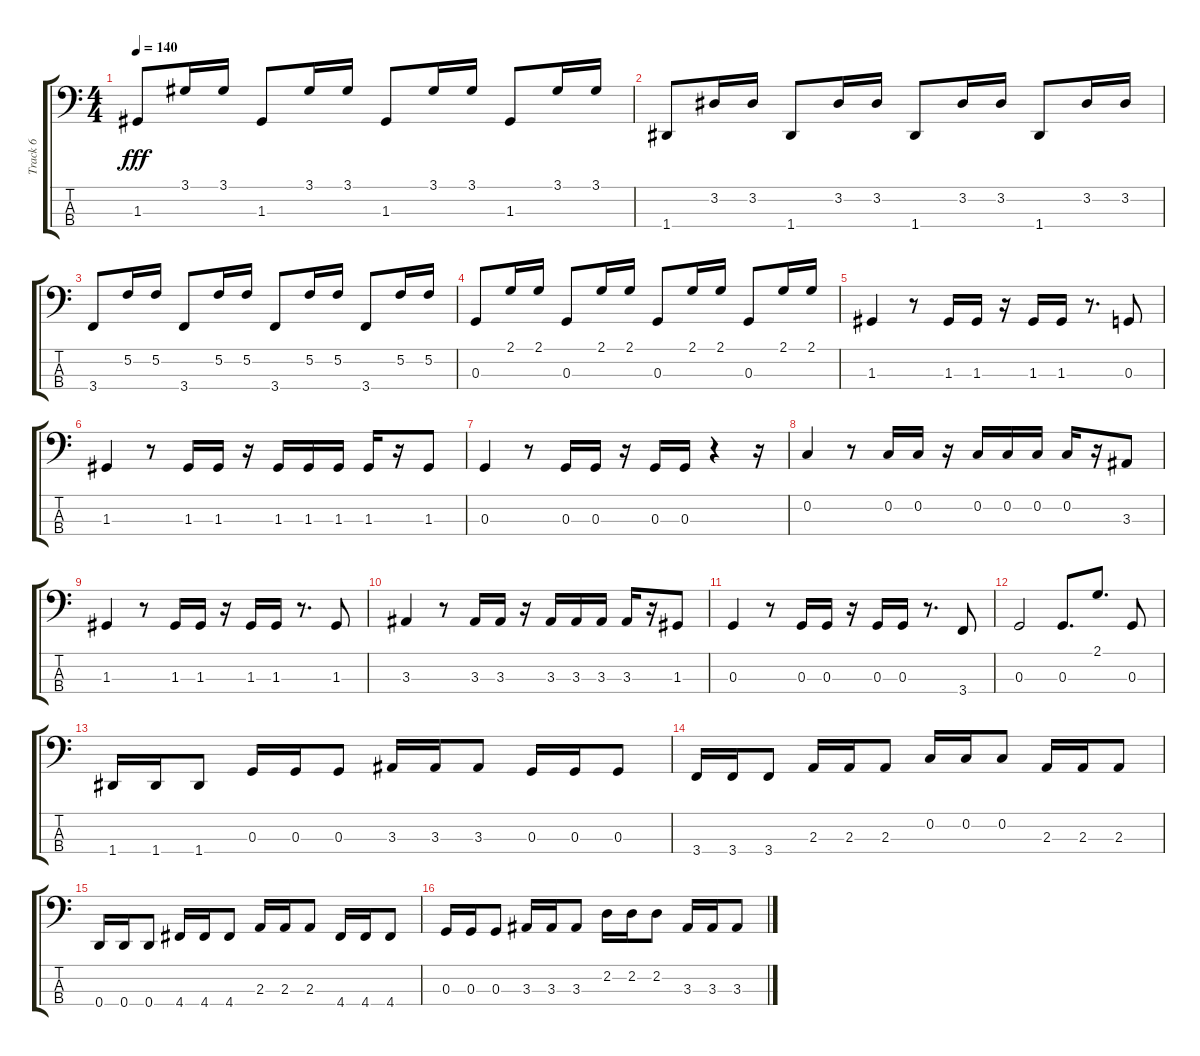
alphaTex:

\track ("Track 6" "Track 6") {instrument electricbassfinger}
\staff {score tabs}
\tuning (F2 C2 G1 D1) {hide}
\ts (4 4)
\tempo 140
\clef f4
\ks c
1.3.8{dy fff} 3.1.16 3.1.16 1.3.8 3.1.16 3.1.16 1.3.8 3.1.16 3.1.16 1.3.8 3.1.16 3.1.16 |
1.4.8 3.2.16 3.2.16 1.4.8 3.2.16 3.2.16 1.4.8 3.2.16 3.2.16 1.4.8 3.2.16 3.2.16 |
3.4.8 5.2.16 5.2.16 3.4.8 5.2.16 5.2.16 3.4.8 5.2.16 5.2.16 3.4.8 5.2.16 5.2.16 |
0.3.8 2.1.16 2.1.16 0.3.8 2.1.16 2.1.16 0.3.8 2.1.16 2.1.16 0.3.8 2.1.16 2.1.16 |
1.3.4 r.8 1.3.16 1.3.16 r.16 1.3.16 1.3.16 r.8{d} 0.3.8 |
1.3.4 r.8 1.3.16 1.3.16 r.16 1.3.16 1.3.16 1.3.16 1.3.16 r.16 1.3.8 |
0.3.4 r.8 0.3.16 0.3.16 r.16 0.3.16 0.3.16 r.4 r.16 |
0.2.4 r.8 0.2.16 0.2.16 r.16 0.2.16 0.2.16 0.2.16 0.2.16 r.16 3.3.8 |
1.3.4 r.8 1.3.16 1.3.16 r.16 1.3.16 1.3.16 r.8{d} 1.3.8 |
3.3.4 r.8 3.3.16 3.3.16 r.16 3.3.16 3.3.16 3.3.16 3.3.16 r.16 1.3.8 |
0.3.4 r.8 0.3.16 0.3.16 r.16 0.3.16 0.3.16 r.8{d} 3.4.8 |
0.3.2 0.3.8{d} 2.1.8{d} 0.3.8 |
1.4.16 1.4.16 1.4.8 0.3.16 0.3.16 0.3.8 3.3.16 3.3.16 3.3.8 0.3.16 0.3.16 0.3.8 |
3.4.16 3.4.16 3.4.8 2.3.16 2.3.16 2.3.8 0.2.16 0.2.16 0.2.8 2.3.16 2.3.16 2.3.8 |
0.4.16 0.4.16 0.4.8 4.4.16 4.4.16 4.4.8 2.3.16 2.3.16 2.3.8 4.4.16 4.4.16 4.4.8 |
0.3.16 0.3.16 0.3.8 3.3.16 3.3.16 3.3.8 2.2.16 2.2.16 2.2.8 3.3.16 3.3.16 3.3.8
